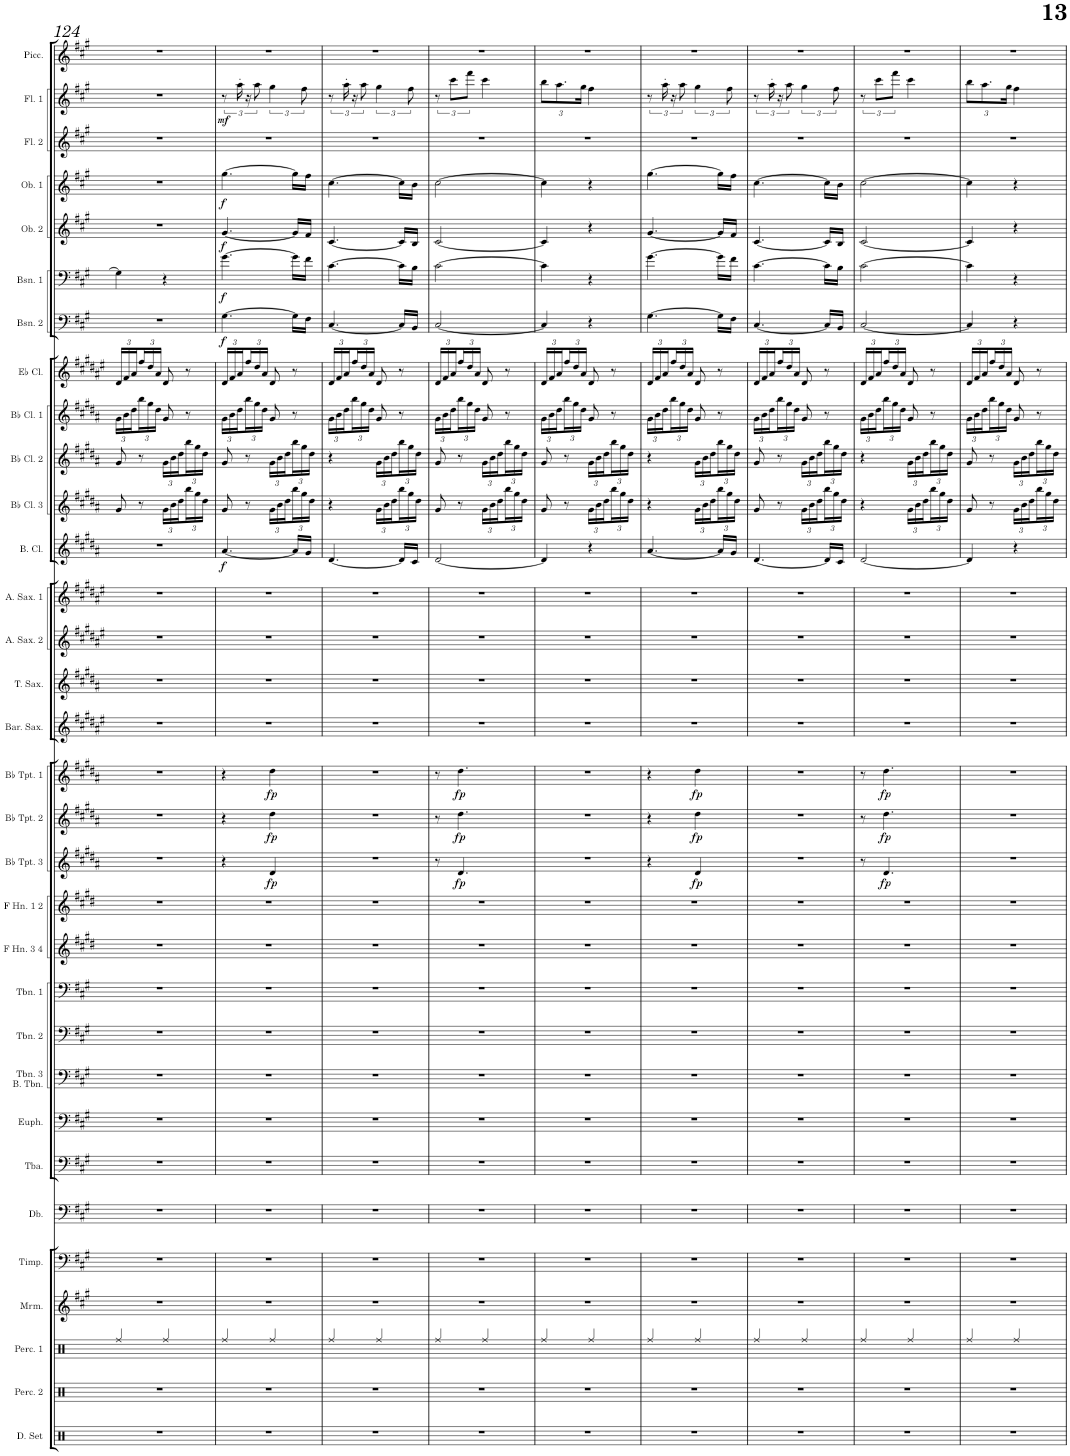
**kern	**kern	**kern	**kern	**kern	**kern	**kern	**kern	**kern	**kern	**kern	**kern	**kern	**kern	**dynam	**kern	**dynam	**kern	**dynam	**kern	**kern	**kern	**kern	**kern	**dynam	**kern	**kern	**kern	**kern	**kern	**dynam	**kern	**dynam	**kern	**dynam	**kern	**dynam	**kern	**kern	**dynam	**kern
*part32	*part31	*part30	*part29	*part28	*part27	*part26	*part25	*part24	*part23	*part22	*part21	*part20	*part19	*part19	*part18	*part18	*part17	*part17	*part16	*part15	*part14	*part13	*part12	*part12	*part11	*part10	*part9	*part8	*part7	*part7	*part6	*part6	*part5	*part5	*part4	*part4	*part3	*part2	*part2	*part1
*staff32	*staff31	*staff30	*staff29	*staff28	*staff27	*staff26	*staff25	*staff24	*staff23	*staff22	*staff21	*staff20	*staff19	*staff19	*staff18	*staff18	*staff17	*staff17	*staff16	*staff15	*staff14	*staff13	*staff12	*staff12	*staff11	*staff10	*staff9	*staff8	*staff7	*staff7	*staff6	*staff6	*staff5	*staff5	*staff4	*staff4	*staff3	*staff2	*staff2	*staff1
*I"Drumset	*I"Percussion 2	*I"Percussion 1	*I"Marimba	*I"Timpani	*I"Double Bass	*I"Tuba	*I"Euphonium	*I"Trombone 3 &amp; Bass Trombone	*I"Trombone 2	*I"Trombone 1	*I"F Horn 3 &amp; 4	*I"F Horn 1 &amp; 2	*I"Bb Trumpet 3	*	*I"Bb Trumpet 2	*	*I"Bb Trumpet 1	*	*I"Baritone Saxophone	*I"Tenor Saxophone	*I"Alto Saxophone 2	*I"Alto Saxophone 1	*I"Bass Clarinet	*	*I"Bb Clarinet 3	*I"Bb Clarinet 2	*I"Bb Clarinet 1	*I"Eb Clarinet	*I"Bassoon 2	*	*I"Bassoon 1	*	*I"Oboe 2	*	*I"Oboe 1	*	*I"Flute 2	*I"Flute 1	*	*I"Piccolo
*I'D. Set	*I'Perc. 2	*I'Perc. 1	*I'Mrm.	*I'Timp.	*I'Db.	*I'Tba.	*I'Euph.	*I'Tbn. 3 B. Tbn.	*I'Tbn. 2	*I'Tbn. 1	*I'F Hn. 3 4	*I'F Hn. 1 2	*I'Bb Tpt. 3	*	*I'Bb Tpt. 2	*	*I'Bb Tpt. 1	*	*I'Bar. Sax.	*I'T. Sax.	*I'A. Sax. 2	*I'A. Sax. 1	*I'B. Cl.	*	*I'Bb Cl. 3	*I'Bb Cl. 2	*I'Bb Cl. 1	*I'Eb Cl.	*I'Bsn. 2	*	*I'Bsn. 1	*	*I'Ob. 2	*	*I'Ob. 1	*	*I'Fl. 2	*I'Fl. 1	*	*I'Picc.
!!LO:PB:g=z
*clefX	*clefX	*clefX	*clefG2	*clefF4	*clefF4	*clefF4	*clefF4	*clefF4	*clefF4	*clefF4	*clefG2	*clefG2	*clefG2	*	*clefG2	*	*clefG2	*	*clefG2	*clefG2	*clefG2	*clefG2	*clefG2	*	*clefG2	*clefG2	*clefG2	*clefG2	*clefF4	*	*clefF4	*	*clefG2	*	*clefG2	*	*clefG2	*clefG2	*	*clefG2
*	*	*	*	*	*Trd7c12	*	*	*	*	*	*Trd4c7	*Trd4c7	*Trd1c2	*	*Trd1c2	*	*Trd1c2	*	*Trd12c21	*Trd8c14	*Trd5c9	*Trd5c9	*Trd8c14	*	*Trd1c2	*Trd1c2	*Trd1c2	*Trd-2c-3	*	*	*	*	*	*	*	*	*	*	*	*Trd-7c-12
*k[]	*k[]	*k[]	*k[f#c#g#]	*k[f#c#g#]	*k[f#c#g#]	*k[f#c#g#]	*k[f#c#g#]	*k[f#c#g#]	*k[f#c#g#]	*k[f#c#g#]	*k[f#c#g#d#]	*k[f#c#g#d#]	*k[f#c#g#d#a#]	*	*k[f#c#g#d#a#]	*	*k[f#c#g#d#a#]	*	*k[f#c#g#d#a#e#]	*k[f#c#g#d#a#]	*k[f#c#g#d#a#e#]	*k[f#c#g#d#a#e#]	*k[f#c#g#d#a#]	*	*k[f#c#g#d#a#]	*k[f#c#g#d#a#]	*k[f#c#g#d#a#]	*k[f#c#g#d#a#e#]	*k[f#c#g#]	*	*k[f#c#g#]	*	*k[f#c#g#]	*	*k[f#c#g#]	*	*k[f#c#g#]	*k[f#c#g#]	*	*k[f#c#g#]
*M2/4	*M2/4	*M2/4	*M2/4	*M2/4	*M2/4	*M2/4	*M2/4	*M2/4	*M2/4	*M2/4	*M2/4	*M2/4	*M2/4	*	*M2/4	*	*M2/4	*	*M2/4	*M2/4	*M2/4	*M2/4	*M2/4	*	*M2/4	*M2/4	*M2/4	*M2/4	*M2/4	*	*M2/4	*	*M2/4	*	*M2/4	*	*M2/4	*M2/4	*	*M2/4
*	*	*	*	*	*	*	*	*	*	*	*	*	*	*	*	*	*	*	*	*	*	*	*	*	*	*	*Xbrackettup	*Xbrackettup	*	*	*	*	*	*	*	*	*	*	*	*
=124	=124	=124	=124	=124	=124	=124	=124	=124	=124	=124	=124	=124	=124	=124	=124	=124	=124	=124	=124	=124	=124	=124	=124	=124	=124	=124	=124	=124	=124	=124	=124	=124	=124	=124	=124	=124	=124	=124	=124	=124
2r	2r	4Rff/	2r	2r	2r	2r	2r	2r	2r	2r	2r	2r	2r	.	2r	.	2r	.	2r	2r	2r	2r	2r	.	8g#/	8g#/	24g#\LL	24d#/LL	2r	.	4G#\]	.	2r	.	2r	.	2r	2r	.	2r
.	.	.	.	.	.	.	.	.	.	.	.	.	.	.	.	.	.	.	.	.	.	.	.	.	.	.	24b\	24f#/	.	.	.	.	.	.	.	.	.	.	.	.
.	.	.	.	.	.	.	.	.	.	.	.	.	.	.	.	.	.	.	.	.	.	.	.	.	.	.	24dd#\	24a#/	.	.	.	.	.	.	.	.	.	.	.	.
.	.	.	.	.	.	.	.	.	.	.	.	.	.	.	.	.	.	.	.	.	.	.	.	.	8r	8r	24bb\	24ff#/	.	.	.	.	.	.	.	.	.	.	.	.
.	.	.	.	.	.	.	.	.	.	.	.	.	.	.	.	.	.	.	.	.	.	.	.	.	.	.	24gg#\	24dd#/	.	.	.	.	.	.	.	.	.	.	.	.
.	.	.	.	.	.	.	.	.	.	.	.	.	.	.	.	.	.	.	.	.	.	.	.	.	.	.	24dd#\JJ	24a#/JJ	.	.	.	.	.	.	.	.	.	.	.	.
*	*	*	*	*	*	*	*	*	*	*	*	*	*	*	*	*	*	*	*	*	*	*	*	*	*Xbrackettup	*Xbrackettup	*	*	*	*	*	*	*	*	*	*	*	*	*	*
.	.	4Rff/	.	.	.	.	.	.	.	.	.	.	.	.	.	.	.	.	.	.	.	.	.	.	24g#\LL	24g#\LL	8g#/	8d#/	.	.	4r	.	.	.	.	.	.	.	.	.
.	.	.	.	.	.	.	.	.	.	.	.	.	.	.	.	.	.	.	.	.	.	.	.	.	24b\	24b\	.	.	.	.	.	.	.	.	.	.	.	.	.	.
.	.	.	.	.	.	.	.	.	.	.	.	.	.	.	.	.	.	.	.	.	.	.	.	.	24dd#\	24dd#\	.	.	.	.	.	.	.	.	.	.	.	.	.	.
.	.	.	.	.	.	.	.	.	.	.	.	.	.	.	.	.	.	.	.	.	.	.	.	.	24bb\	24bb\	8r	8r	.	.	.	.	.	.	.	.	.	.	.	.
.	.	.	.	.	.	.	.	.	.	.	.	.	.	.	.	.	.	.	.	.	.	.	.	.	24gg#\	24gg#\	.	.	.	.	.	.	.	.	.	.	.	.	.	.
.	.	.	.	.	.	.	.	.	.	.	.	.	.	.	.	.	.	.	.	.	.	.	.	.	24dd#\JJ	24dd#\JJ	.	.	.	.	.	.	.	.	.	.	.	.	.	.
=125	=125	=125	=125	=125	=125	=125	=125	=125	=125	=125	=125	=125	=125	=125	=125	=125	=125	=125	=125	=125	=125	=125	=125	=125	=125	=125	=125	=125	=125	=125	=125	=125	=125	=125	=125	=125	=125	=125	=125	=125
!	!	!	!	!	!	!	!	!	!	!	!	!	!	!	!	!	!	!	!	!	!	!	!	!LO:DY:b	!	!	!	!	!	!LO:DY:b	!	!LO:DY:b	!	!LO:DY:b	!	!LO:DY:b	!	!	!LO:DY:b	!
2r	2r	4Rff/	2r	2r	2r	2r	2r	2r	2r	2r	2r	2r	4r	.	4r	.	4r	.	2r	2r	2r	2r	[4.a#/	f	8g#/	8g#/	24g#\LL	24d#/LL	[4.G#\	f	[4.g#\	f	[4.g#/	f	[4.gg#\	f	2r	12r	mf	2r
.	.	.	.	.	.	.	.	.	.	.	.	.	.	.	.	.	.	.	.	.	.	.	.	.	.	.	24b\	24f#/	.	.	.	.	.	.	.	.	.	.	.	.
.	.	.	.	.	.	.	.	.	.	.	.	.	.	.	.	.	.	.	.	.	.	.	.	.	.	.	24dd#\	24a#/	.	.	.	.	.	.	.	.	.	24aa'>\	.	.
.	.	.	.	.	.	.	.	.	.	.	.	.	.	.	.	.	.	.	.	.	.	.	.	.	8r	8r	24bb\	24ff#/	.	.	.	.	.	.	.	.	.	24r	.	.
.	.	.	.	.	.	.	.	.	.	.	.	.	.	.	.	.	.	.	.	.	.	.	.	.	.	.	24gg#\	24dd#/	.	.	.	.	.	.	.	.	.	12aa\	.	.
.	.	.	.	.	.	.	.	.	.	.	.	.	.	.	.	.	.	.	.	.	.	.	.	.	.	.	24dd#\JJ	24a#/JJ	.	.	.	.	.	.	.	.	.	.	.	.
!	!	!	!	!	!	!	!	!	!	!	!	!	!	!LO:DY:b	!	!LO:DY:b	!	!LO:DY:b	!	!	!	!	!	!	!	!	!	!	!	!	!	!	!	!	!	!	!	!	!	!
.	.	4Rff/	.	.	.	.	.	.	.	.	.	.	4d#/	fp	4dd#\	fp	4dd#\	fp	.	.	.	.	.	.	24g#\LL	24g#\LL	8g#/	8d#/	.	.	.	.	.	.	.	.	.	6gg#\	.	.
.	.	.	.	.	.	.	.	.	.	.	.	.	.	.	.	.	.	.	.	.	.	.	.	.	24b\	24b\	.	.	.	.	.	.	.	.	.	.	.	.	.	.
.	.	.	.	.	.	.	.	.	.	.	.	.	.	.	.	.	.	.	.	.	.	.	.	.	24dd#\	24dd#\	.	.	.	.	.	.	.	.	.	.	.	.	.	.
.	.	.	.	.	.	.	.	.	.	.	.	.	.	.	.	.	.	.	.	.	.	.	16a#/LL]	.	24bb\	24bb\	8r	8r	16G#\LL]	.	16g#\LL]	.	16g#/LL]	.	16gg#\LL]	.	.	.	.	.
.	.	.	.	.	.	.	.	.	.	.	.	.	.	.	.	.	.	.	.	.	.	.	.	.	24gg#\	24gg#\	.	.	.	.	.	.	.	.	.	.	.	12ff#\	.	.
.	.	.	.	.	.	.	.	.	.	.	.	.	.	.	.	.	.	.	.	.	.	.	16g#/JJ	.	.	.	.	.	16F#\JJ	.	16f#\JJ	.	16f#/JJ	.	16ff#\JJ	.	.	.	.	.
.	.	.	.	.	.	.	.	.	.	.	.	.	.	.	.	.	.	.	.	.	.	.	.	.	24dd#\JJ	24dd#\JJ	.	.	.	.	.	.	.	.	.	.	.	.	.	.
=126	=126	=126	=126	=126	=126	=126	=126	=126	=126	=126	=126	=126	=126	=126	=126	=126	=126	=126	=126	=126	=126	=126	=126	=126	=126	=126	=126	=126	=126	=126	=126	=126	=126	=126	=126	=126	=126	=126	=126	=126
2r	2r	4Rff/	2r	2r	2r	2r	2r	2r	2r	2r	2r	2r	2r	.	2r	.	2r	.	2r	2r	2r	2r	[4.d#/	.	4r	4r	24g#\LL	24d#/LL	[4.C#/	.	[4.c#\	.	[4.c#/	.	[4.cc#\	.	2r	12r	.	2r
.	.	.	.	.	.	.	.	.	.	.	.	.	.	.	.	.	.	.	.	.	.	.	.	.	.	.	24b\	24f#/	.	.	.	.	.	.	.	.	.	.	.	.
.	.	.	.	.	.	.	.	.	.	.	.	.	.	.	.	.	.	.	.	.	.	.	.	.	.	.	24dd#\	24a#/	.	.	.	.	.	.	.	.	.	24aa'>\	.	.
.	.	.	.	.	.	.	.	.	.	.	.	.	.	.	.	.	.	.	.	.	.	.	.	.	.	.	24bb\	24ff#/	.	.	.	.	.	.	.	.	.	24r	.	.
.	.	.	.	.	.	.	.	.	.	.	.	.	.	.	.	.	.	.	.	.	.	.	.	.	.	.	24gg#\	24dd#/	.	.	.	.	.	.	.	.	.	12aa\	.	.
.	.	.	.	.	.	.	.	.	.	.	.	.	.	.	.	.	.	.	.	.	.	.	.	.	.	.	24dd#\JJ	24a#/JJ	.	.	.	.	.	.	.	.	.	.	.	.
.	.	4Rff/	.	.	.	.	.	.	.	.	.	.	.	.	.	.	.	.	.	.	.	.	.	.	24g#\LL	24g#\LL	8g#/	8d#/	.	.	.	.	.	.	.	.	.	6gg#\	.	.
.	.	.	.	.	.	.	.	.	.	.	.	.	.	.	.	.	.	.	.	.	.	.	.	.	24b\	24b\	.	.	.	.	.	.	.	.	.	.	.	.	.	.
.	.	.	.	.	.	.	.	.	.	.	.	.	.	.	.	.	.	.	.	.	.	.	.	.	24dd#\	24dd#\	.	.	.	.	.	.	.	.	.	.	.	.	.	.
.	.	.	.	.	.	.	.	.	.	.	.	.	.	.	.	.	.	.	.	.	.	.	16d#/LL]	.	24bb\	24bb\	8r	8r	16C#/LL]	.	16c#\LL]	.	16c#/LL]	.	16cc#\LL]	.	.	.	.	.
.	.	.	.	.	.	.	.	.	.	.	.	.	.	.	.	.	.	.	.	.	.	.	.	.	24gg#\	24gg#\	.	.	.	.	.	.	.	.	.	.	.	12ff#\	.	.
.	.	.	.	.	.	.	.	.	.	.	.	.	.	.	.	.	.	.	.	.	.	.	16c#/JJ	.	.	.	.	.	16BB/JJ	.	16B\JJ	.	16B/JJ	.	16b\JJ	.	.	.	.	.
.	.	.	.	.	.	.	.	.	.	.	.	.	.	.	.	.	.	.	.	.	.	.	.	.	24dd#\JJ	24dd#\JJ	.	.	.	.	.	.	.	.	.	.	.	.	.	.
=127	=127	=127	=127	=127	=127	=127	=127	=127	=127	=127	=127	=127	=127	=127	=127	=127	=127	=127	=127	=127	=127	=127	=127	=127	=127	=127	=127	=127	=127	=127	=127	=127	=127	=127	=127	=127	=127	=127	=127	=127
2r	2r	4Rff/	2r	2r	2r	2r	2r	2r	2r	2r	2r	2r	8r	.	8r	.	8r	.	2r	2r	2r	2r	[2d#/	.	8g#/	8g#/	24g#\LL	24d#/LL	[2C#/	.	[2c#\	.	[2c#/	.	[2cc#\	.	2r	12r	.	2r
.	.	.	.	.	.	.	.	.	.	.	.	.	.	.	.	.	.	.	.	.	.	.	.	.	.	.	24b\	24f#/	.	.	.	.	.	.	.	.	.	.	.	.
.	.	.	.	.	.	.	.	.	.	.	.	.	.	.	.	.	.	.	.	.	.	.	.	.	.	.	24dd#\	24a#/	.	.	.	.	.	.	.	.	.	12ccc#\L	.	.
!	!	!	!	!	!	!	!	!	!	!	!	!	!	!LO:DY:b	!	!LO:DY:b	!	!LO:DY:b	!	!	!	!	!	!	!	!	!	!	!	!	!	!	!	!	!	!	!	!	!	!
.	.	.	.	.	.	.	.	.	.	.	.	.	4.d#/	fp	4.dd#\	fp	4.dd#\	fp	.	.	.	.	.	.	8r	8r	24bb\	24ff#/	.	.	.	.	.	.	.	.	.	.	.	.
.	.	.	.	.	.	.	.	.	.	.	.	.	.	.	.	.	.	.	.	.	.	.	.	.	.	.	24gg#\	24dd#/	.	.	.	.	.	.	.	.	.	12fff#\J	.	.
.	.	.	.	.	.	.	.	.	.	.	.	.	.	.	.	.	.	.	.	.	.	.	.	.	.	.	24dd#\JJ	24a#/JJ	.	.	.	.	.	.	.	.	.	.	.	.
.	.	4Rff/	.	.	.	.	.	.	.	.	.	.	.	.	.	.	.	.	.	.	.	.	.	.	24g#\LL	24g#\LL	8g#/	8d#/	.	.	.	.	.	.	.	.	.	4ccc#\	.	.
.	.	.	.	.	.	.	.	.	.	.	.	.	.	.	.	.	.	.	.	.	.	.	.	.	24b\	24b\	.	.	.	.	.	.	.	.	.	.	.	.	.	.
.	.	.	.	.	.	.	.	.	.	.	.	.	.	.	.	.	.	.	.	.	.	.	.	.	24dd#\	24dd#\	.	.	.	.	.	.	.	.	.	.	.	.	.	.
.	.	.	.	.	.	.	.	.	.	.	.	.	.	.	.	.	.	.	.	.	.	.	.	.	24bb\	24bb\	8r	8r	.	.	.	.	.	.	.	.	.	.	.	.
.	.	.	.	.	.	.	.	.	.	.	.	.	.	.	.	.	.	.	.	.	.	.	.	.	24gg#\	24gg#\	.	.	.	.	.	.	.	.	.	.	.	.	.	.
.	.	.	.	.	.	.	.	.	.	.	.	.	.	.	.	.	.	.	.	.	.	.	.	.	24dd#\JJ	24dd#\JJ	.	.	.	.	.	.	.	.	.	.	.	.	.	.
=128	=128	=128	=128	=128	=128	=128	=128	=128	=128	=128	=128	=128	=128	=128	=128	=128	=128	=128	=128	=128	=128	=128	=128	=128	=128	=128	=128	=128	=128	=128	=128	=128	=128	=128	=128	=128	=128	=128	=128	=128
*	*	*	*	*	*	*	*	*	*	*	*	*	*	*	*	*	*	*	*	*	*	*	*	*	*	*	*	*	*	*	*	*	*	*	*	*	*	*Xbrackettup	*	*
2r	2r	4Rff/	2r	2r	2r	2r	2r	2r	2r	2r	2r	2r	2r	.	2r	.	2r	.	2r	2r	2r	2r	4d#/]	.	8g#/	8g#/	24g#\LL	24d#/LL	4C#/]	.	4c#\]	.	4c#/]	.	4cc#\]	.	2r	12bb\L	.	2r
.	.	.	.	.	.	.	.	.	.	.	.	.	.	.	.	.	.	.	.	.	.	.	.	.	.	.	24b\	24f#/	.	.	.	.	.	.	.	.	.	.	.	.
.	.	.	.	.	.	.	.	.	.	.	.	.	.	.	.	.	.	.	.	.	.	.	.	.	.	.	24dd#\	24a#/	.	.	.	.	.	.	.	.	.	12.aa\	.	.
.	.	.	.	.	.	.	.	.	.	.	.	.	.	.	.	.	.	.	.	.	.	.	.	.	8r	8r	24bb\	24ff#/	.	.	.	.	.	.	.	.	.	.	.	.
.	.	.	.	.	.	.	.	.	.	.	.	.	.	.	.	.	.	.	.	.	.	.	.	.	.	.	24gg#\	24dd#/	.	.	.	.	.	.	.	.	.	.	.	.
.	.	.	.	.	.	.	.	.	.	.	.	.	.	.	.	.	.	.	.	.	.	.	.	.	.	.	24dd#\JJ	24a#/JJ	.	.	.	.	.	.	.	.	.	24gg#\Jk	.	.
.	.	4Rff/	.	.	.	.	.	.	.	.	.	.	.	.	.	.	.	.	.	.	.	.	4r	.	24g#\LL	24g#\LL	8g#/	8d#/	4r	.	4r	.	4r	.	4r	.	.	4ff#\	.	.
.	.	.	.	.	.	.	.	.	.	.	.	.	.	.	.	.	.	.	.	.	.	.	.	.	24b\	24b\	.	.	.	.	.	.	.	.	.	.	.	.	.	.
.	.	.	.	.	.	.	.	.	.	.	.	.	.	.	.	.	.	.	.	.	.	.	.	.	24dd#\	24dd#\	.	.	.	.	.	.	.	.	.	.	.	.	.	.
.	.	.	.	.	.	.	.	.	.	.	.	.	.	.	.	.	.	.	.	.	.	.	.	.	24bb\	24bb\	8r	8r	.	.	.	.	.	.	.	.	.	.	.	.
.	.	.	.	.	.	.	.	.	.	.	.	.	.	.	.	.	.	.	.	.	.	.	.	.	24gg#\	24gg#\	.	.	.	.	.	.	.	.	.	.	.	.	.	.
.	.	.	.	.	.	.	.	.	.	.	.	.	.	.	.	.	.	.	.	.	.	.	.	.	24dd#\JJ	24dd#\JJ	.	.	.	.	.	.	.	.	.	.	.	.	.	.
=129	=129	=129	=129	=129	=129	=129	=129	=129	=129	=129	=129	=129	=129	=129	=129	=129	=129	=129	=129	=129	=129	=129	=129	=129	=129	=129	=129	=129	=129	=129	=129	=129	=129	=129	=129	=129	=129	=129	=129	=129
*	*	*	*	*	*	*	*	*	*	*	*	*	*	*	*	*	*	*	*	*	*	*	*	*	*	*	*	*	*	*	*	*	*	*	*	*	*	*brackettup	*	*
2r	2r	4Rff/	2r	2r	2r	2r	2r	2r	2r	2r	2r	2r	4r	.	4r	.	4r	.	2r	2r	2r	2r	[4.a#/	.	4r	4r	24g#\LL	24d#/LL	[4.G#\	.	[4.g#\	.	[4.g#/	.	[4.gg#\	.	2r	12r	.	2r
.	.	.	.	.	.	.	.	.	.	.	.	.	.	.	.	.	.	.	.	.	.	.	.	.	.	.	24b\	24f#/	.	.	.	.	.	.	.	.	.	.	.	.
.	.	.	.	.	.	.	.	.	.	.	.	.	.	.	.	.	.	.	.	.	.	.	.	.	.	.	24dd#\	24a#/	.	.	.	.	.	.	.	.	.	24aa'>\	.	.
.	.	.	.	.	.	.	.	.	.	.	.	.	.	.	.	.	.	.	.	.	.	.	.	.	.	.	24bb\	24ff#/	.	.	.	.	.	.	.	.	.	24r	.	.
.	.	.	.	.	.	.	.	.	.	.	.	.	.	.	.	.	.	.	.	.	.	.	.	.	.	.	24gg#\	24dd#/	.	.	.	.	.	.	.	.	.	12aa\	.	.
.	.	.	.	.	.	.	.	.	.	.	.	.	.	.	.	.	.	.	.	.	.	.	.	.	.	.	24dd#\JJ	24a#/JJ	.	.	.	.	.	.	.	.	.	.	.	.
!	!	!	!	!	!	!	!	!	!	!	!	!	!	!LO:DY:b	!	!LO:DY:b	!	!LO:DY:b	!	!	!	!	!	!	!	!	!	!	!	!	!	!	!	!	!	!	!	!	!	!
.	.	4Rff/	.	.	.	.	.	.	.	.	.	.	4d#/	fp	4dd#\	fp	4dd#\	fp	.	.	.	.	.	.	24g#\LL	24g#\LL	8g#/	8d#/	.	.	.	.	.	.	.	.	.	6gg#\	.	.
.	.	.	.	.	.	.	.	.	.	.	.	.	.	.	.	.	.	.	.	.	.	.	.	.	24b\	24b\	.	.	.	.	.	.	.	.	.	.	.	.	.	.
.	.	.	.	.	.	.	.	.	.	.	.	.	.	.	.	.	.	.	.	.	.	.	.	.	24dd#\	24dd#\	.	.	.	.	.	.	.	.	.	.	.	.	.	.
.	.	.	.	.	.	.	.	.	.	.	.	.	.	.	.	.	.	.	.	.	.	.	16a#/LL]	.	24bb\	24bb\	8r	8r	16G#\LL]	.	16g#\LL]	.	16g#/LL]	.	16gg#\LL]	.	.	.	.	.
.	.	.	.	.	.	.	.	.	.	.	.	.	.	.	.	.	.	.	.	.	.	.	.	.	24gg#\	24gg#\	.	.	.	.	.	.	.	.	.	.	.	12ff#\	.	.
.	.	.	.	.	.	.	.	.	.	.	.	.	.	.	.	.	.	.	.	.	.	.	16g#/JJ	.	.	.	.	.	16F#\JJ	.	16f#\JJ	.	16f#/JJ	.	16ff#\JJ	.	.	.	.	.
.	.	.	.	.	.	.	.	.	.	.	.	.	.	.	.	.	.	.	.	.	.	.	.	.	24dd#\JJ	24dd#\JJ	.	.	.	.	.	.	.	.	.	.	.	.	.	.
=130	=130	=130	=130	=130	=130	=130	=130	=130	=130	=130	=130	=130	=130	=130	=130	=130	=130	=130	=130	=130	=130	=130	=130	=130	=130	=130	=130	=130	=130	=130	=130	=130	=130	=130	=130	=130	=130	=130	=130	=130
2r	2r	4Rff/	2r	2r	2r	2r	2r	2r	2r	2r	2r	2r	2r	.	2r	.	2r	.	2r	2r	2r	2r	[4.d#/	.	8g#/	8g#/	24g#\LL	24d#/LL	[4.C#/	.	[4.c#\	.	[4.c#/	.	[4.cc#\	.	2r	12r	.	2r
.	.	.	.	.	.	.	.	.	.	.	.	.	.	.	.	.	.	.	.	.	.	.	.	.	.	.	24b\	24f#/	.	.	.	.	.	.	.	.	.	.	.	.
.	.	.	.	.	.	.	.	.	.	.	.	.	.	.	.	.	.	.	.	.	.	.	.	.	.	.	24dd#\	24a#/	.	.	.	.	.	.	.	.	.	24aa'>\	.	.
.	.	.	.	.	.	.	.	.	.	.	.	.	.	.	.	.	.	.	.	.	.	.	.	.	8r	8r	24bb\	24ff#/	.	.	.	.	.	.	.	.	.	24r	.	.
.	.	.	.	.	.	.	.	.	.	.	.	.	.	.	.	.	.	.	.	.	.	.	.	.	.	.	24gg#\	24dd#/	.	.	.	.	.	.	.	.	.	12aa\	.	.
.	.	.	.	.	.	.	.	.	.	.	.	.	.	.	.	.	.	.	.	.	.	.	.	.	.	.	24dd#\JJ	24a#/JJ	.	.	.	.	.	.	.	.	.	.	.	.
.	.	4Rff/	.	.	.	.	.	.	.	.	.	.	.	.	.	.	.	.	.	.	.	.	.	.	24g#\LL	24g#\LL	8g#/	8d#/	.	.	.	.	.	.	.	.	.	6gg#\	.	.
.	.	.	.	.	.	.	.	.	.	.	.	.	.	.	.	.	.	.	.	.	.	.	.	.	24b\	24b\	.	.	.	.	.	.	.	.	.	.	.	.	.	.
.	.	.	.	.	.	.	.	.	.	.	.	.	.	.	.	.	.	.	.	.	.	.	.	.	24dd#\	24dd#\	.	.	.	.	.	.	.	.	.	.	.	.	.	.
.	.	.	.	.	.	.	.	.	.	.	.	.	.	.	.	.	.	.	.	.	.	.	16d#/LL]	.	24bb\	24bb\	8r	8r	16C#/LL]	.	16c#\LL]	.	16c#/LL]	.	16cc#\LL]	.	.	.	.	.
.	.	.	.	.	.	.	.	.	.	.	.	.	.	.	.	.	.	.	.	.	.	.	.	.	24gg#\	24gg#\	.	.	.	.	.	.	.	.	.	.	.	12ff#\	.	.
.	.	.	.	.	.	.	.	.	.	.	.	.	.	.	.	.	.	.	.	.	.	.	16c#/JJ	.	.	.	.	.	16BB/JJ	.	16B\JJ	.	16B/JJ	.	16b\JJ	.	.	.	.	.
.	.	.	.	.	.	.	.	.	.	.	.	.	.	.	.	.	.	.	.	.	.	.	.	.	24dd#\JJ	24dd#\JJ	.	.	.	.	.	.	.	.	.	.	.	.	.	.
=131	=131	=131	=131	=131	=131	=131	=131	=131	=131	=131	=131	=131	=131	=131	=131	=131	=131	=131	=131	=131	=131	=131	=131	=131	=131	=131	=131	=131	=131	=131	=131	=131	=131	=131	=131	=131	=131	=131	=131	=131
2r	2r	4Rff/	2r	2r	2r	2r	2r	2r	2r	2r	2r	2r	8r	.	8r	.	8r	.	2r	2r	2r	2r	[2d#/	.	4r	4r	24g#\LL	24d#/LL	[2C#/	.	[2c#\	.	[2c#/	.	[2cc#\	.	2r	12r	.	2r
.	.	.	.	.	.	.	.	.	.	.	.	.	.	.	.	.	.	.	.	.	.	.	.	.	.	.	24b\	24f#/	.	.	.	.	.	.	.	.	.	.	.	.
.	.	.	.	.	.	.	.	.	.	.	.	.	.	.	.	.	.	.	.	.	.	.	.	.	.	.	24dd#\	24a#/	.	.	.	.	.	.	.	.	.	12ccc#\L	.	.
!	!	!	!	!	!	!	!	!	!	!	!	!	!	!LO:DY:b	!	!LO:DY:b	!	!LO:DY:b	!	!	!	!	!	!	!	!	!	!	!	!	!	!	!	!	!	!	!	!	!	!
.	.	.	.	.	.	.	.	.	.	.	.	.	4.d#/	fp	4.dd#\	fp	4.dd#\	fp	.	.	.	.	.	.	.	.	24bb\	24ff#/	.	.	.	.	.	.	.	.	.	.	.	.
.	.	.	.	.	.	.	.	.	.	.	.	.	.	.	.	.	.	.	.	.	.	.	.	.	.	.	24gg#\	24dd#/	.	.	.	.	.	.	.	.	.	12fff#\J	.	.
.	.	.	.	.	.	.	.	.	.	.	.	.	.	.	.	.	.	.	.	.	.	.	.	.	.	.	24dd#\JJ	24a#/JJ	.	.	.	.	.	.	.	.	.	.	.	.
.	.	4Rff/	.	.	.	.	.	.	.	.	.	.	.	.	.	.	.	.	.	.	.	.	.	.	24g#\LL	24g#\LL	8g#/	8d#/	.	.	.	.	.	.	.	.	.	4ccc#\	.	.
.	.	.	.	.	.	.	.	.	.	.	.	.	.	.	.	.	.	.	.	.	.	.	.	.	24b\	24b\	.	.	.	.	.	.	.	.	.	.	.	.	.	.
.	.	.	.	.	.	.	.	.	.	.	.	.	.	.	.	.	.	.	.	.	.	.	.	.	24dd#\	24dd#\	.	.	.	.	.	.	.	.	.	.	.	.	.	.
.	.	.	.	.	.	.	.	.	.	.	.	.	.	.	.	.	.	.	.	.	.	.	.	.	24bb\	24bb\	8r	8r	.	.	.	.	.	.	.	.	.	.	.	.
.	.	.	.	.	.	.	.	.	.	.	.	.	.	.	.	.	.	.	.	.	.	.	.	.	24gg#\	24gg#\	.	.	.	.	.	.	.	.	.	.	.	.	.	.
.	.	.	.	.	.	.	.	.	.	.	.	.	.	.	.	.	.	.	.	.	.	.	.	.	24dd#\JJ	24dd#\JJ	.	.	.	.	.	.	.	.	.	.	.	.	.	.
=132	=132	=132	=132	=132	=132	=132	=132	=132	=132	=132	=132	=132	=132	=132	=132	=132	=132	=132	=132	=132	=132	=132	=132	=132	=132	=132	=132	=132	=132	=132	=132	=132	=132	=132	=132	=132	=132	=132	=132	=132
*	*	*	*	*	*	*	*	*	*	*	*	*	*	*	*	*	*	*	*	*	*	*	*	*	*	*	*	*	*	*	*	*	*	*	*	*	*	*Xbrackettup	*	*
2r	2r	4Rff/	2r	2r	2r	2r	2r	2r	2r	2r	2r	2r	2r	.	2r	.	2r	.	2r	2r	2r	2r	4d#/]	.	8g#/	8g#/	24g#\LL	24d#/LL	4C#/]	.	4c#\]	.	4c#/]	.	4cc#\]	.	2r	12bb\L	.	2r
.	.	.	.	.	.	.	.	.	.	.	.	.	.	.	.	.	.	.	.	.	.	.	.	.	.	.	24b\	24f#/	.	.	.	.	.	.	.	.	.	.	.	.
.	.	.	.	.	.	.	.	.	.	.	.	.	.	.	.	.	.	.	.	.	.	.	.	.	.	.	24dd#\	24a#/	.	.	.	.	.	.	.	.	.	12.aa\	.	.
.	.	.	.	.	.	.	.	.	.	.	.	.	.	.	.	.	.	.	.	.	.	.	.	.	8r	8r	24bb\	24ff#/	.	.	.	.	.	.	.	.	.	.	.	.
.	.	.	.	.	.	.	.	.	.	.	.	.	.	.	.	.	.	.	.	.	.	.	.	.	.	.	24gg#\	24dd#/	.	.	.	.	.	.	.	.	.	.	.	.
.	.	.	.	.	.	.	.	.	.	.	.	.	.	.	.	.	.	.	.	.	.	.	.	.	.	.	24dd#\JJ	24a#/JJ	.	.	.	.	.	.	.	.	.	24gg#\Jk	.	.
.	.	4Rff/	.	.	.	.	.	.	.	.	.	.	.	.	.	.	.	.	.	.	.	.	4r	.	24g#\LL	24g#\LL	8g#/	8d#/	4r	.	4r	.	4r	.	4r	.	.	4ff#\	.	.
.	.	.	.	.	.	.	.	.	.	.	.	.	.	.	.	.	.	.	.	.	.	.	.	.	24b\	24b\	.	.	.	.	.	.	.	.	.	.	.	.	.	.
.	.	.	.	.	.	.	.	.	.	.	.	.	.	.	.	.	.	.	.	.	.	.	.	.	24dd#\	24dd#\	.	.	.	.	.	.	.	.	.	.	.	.	.	.
.	.	.	.	.	.	.	.	.	.	.	.	.	.	.	.	.	.	.	.	.	.	.	.	.	24bb\	24bb\	8r	8r	.	.	.	.	.	.	.	.	.	.	.	.
.	.	.	.	.	.	.	.	.	.	.	.	.	.	.	.	.	.	.	.	.	.	.	.	.	24gg#\	24gg#\	.	.	.	.	.	.	.	.	.	.	.	.	.	.
.	.	.	.	.	.	.	.	.	.	.	.	.	.	.	.	.	.	.	.	.	.	.	.	.	24dd#\JJ	24dd#\JJ	.	.	.	.	.	.	.	.	.	.	.	.	.	.
=	=	=	=	=	=	=	=	=	=	=	=	=	=	=	=	=	=	=	=	=	=	=	=	=	=	=	=	=	=	=	=	=	=	=	=	=	=	=	=	=
*-	*-	*-	*-	*-	*-	*-	*-	*-	*-	*-	*-	*-	*-	*-	*-	*-	*-	*-	*-	*-	*-	*-	*-	*-	*-	*-	*-	*-	*-	*-	*-	*-	*-	*-	*-	*-	*-	*-	*-	*-
